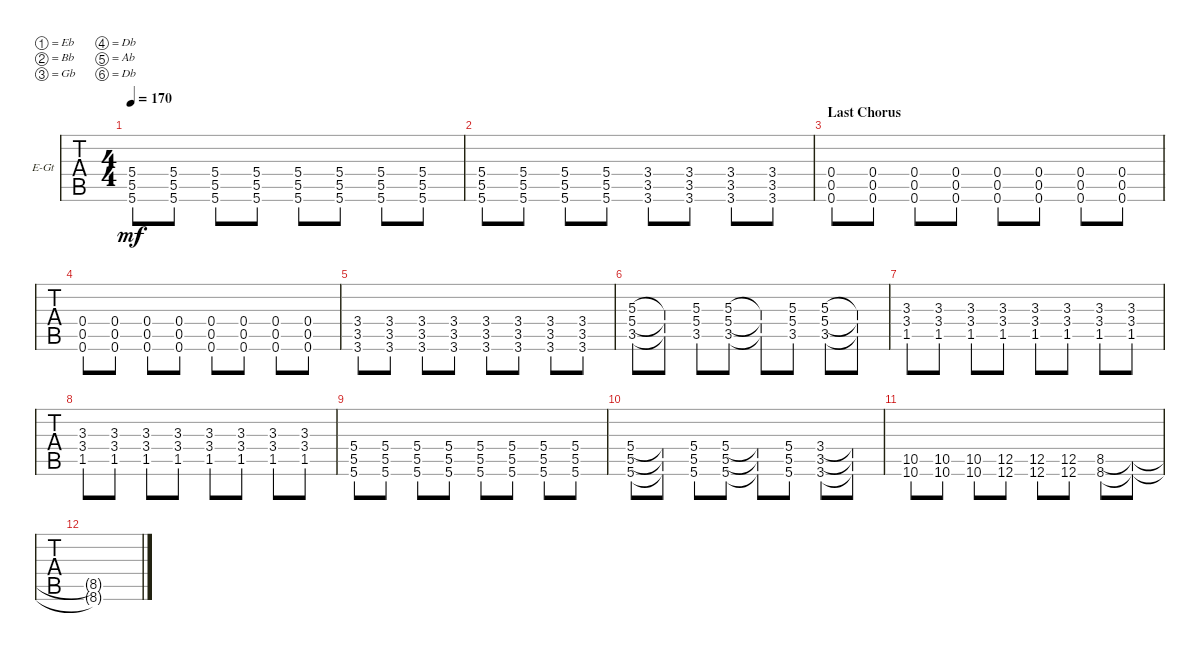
\defaultSystemsLayout 4
\bracketExtendMode groupsimilarinstruments
\firstSystemTrackNameOrientation horizontal
\otherSystemsTrackNameOrientation horizontal
\track ("Guitar 2" "E-Gt") {instrument distortionguitar}
\staff {tabs}
\tuning (Eb4 Bb3 Gb3 Db3 Ab2 Db2)
\ts (4 4)
\tempo 170
\clef g2
\ks c
(5.6 5.5 5.4).8{dy mf} (5.6 5.4 5.5).8 (5.6 5.5 5.4).8 (5.6 5.4 5.5).8 (5.6 5.5 5.4).8 (5.6 5.4 5.5).8 (5.6 5.5 5.4).8 (5.6 5.5 5.4).8 |
(5.4 5.5 5.6).8 (5.4 5.5 5.6).8 (5.5 5.4 5.6).8 (5.5 5.4 5.6).8 (3.6 3.5 3.4).8 (3.5 3.4 3.6).8 (3.5 3.4 3.6).8 (3.5 3.4 3.6).8 |
\section ("" "Last Chorus")
(0.6 0.5 0.4).8 (0.6 0.5 0.4).8 (0.6 0.5 0.4).8 (0.6 0.5 0.4).8 (0.6 0.5 0.4).8 (0.6 0.5 0.4).8 (0.6 0.5 0.4).8 (0.6 0.5 0.4).8 |
(0.6 0.5 0.4).8 (0.6 0.5 0.4).8 (0.6 0.5 0.4).8 (0.6 0.5 0.4).8 (0.6 0.5 0.4).8 (0.6 0.5 0.4).8 (0.6 0.5 0.4).8 (0.6 0.5 0.4).8 |
(3.6 3.5 3.4).8 (3.6 3.5 3.4).8 (3.6 3.5 3.4).8 (3.6 3.5 3.4).8 (3.6 3.5 3.4).8 (3.6 3.5 3.4).8 (3.6 3.5 3.4).8 (3.6 3.5 3.4).8 |
(3.5 5.4 5.3).8 (3.5{t} 5.3{t} 5.4{t}).8 (3.5 5.4 5.3).8 (3.5 5.3 5.4).8 (3.5{t} 5.4{t} 5.3{t}).8 (3.5 5.3 5.4).8 (3.5 5.4 5.3).8 (3.5{t} 5.3{t} 5.4{t}).8 |
(1.5 3.4 3.3).8 (1.5 3.4 3.3).8 (1.5 3.4 3.3).8 (1.5 3.4 3.3).8 (1.5 3.4 3.3).8 (1.5 3.4 3.3).8 (1.5 3.4 3.3).8 (1.5 3.4 3.3).8 |
(1.5 3.4 3.3).8 (1.5 3.4 3.3).8 (1.5 3.4 3.3).8 (1.5 3.4 3.3).8 (1.5 3.4 3.3).8 (1.5 3.4 3.3).8 (1.5 3.4 3.3).8 (1.5 3.4 3.3).8 |
(5.6 5.5 5.4).8 (5.6 5.4 5.5).8 (5.6 5.5 5.4).8 (5.6 5.4 5.5).8 (5.6 5.5 5.4).8 (5.6 5.4 5.5).8 (5.6 5.5 5.4).8 (5.5 5.4 5.6).8 |
(5.6 5.5 5.4).8 (5.4{t} 5.5{t} 5.6{t}).8 (5.6 5.4 5.5).8 (5.6 5.5 5.4).8 (5.6{t} 5.5{t} 5.4{t}).8 (5.6 5.4 5.5).8 (3.6 3.5 3.4).8 (3.6{t} 3.4{t} 3.5{t}).8 |
(10.6 10.5).8 (10.6 10.5).8 (10.6 10.5).8 (12.6 12.5).8 (12.6 12.5).8 (12.6 12.5).8 (8.6 8.5).8 (8.6{t} 8.5{t}).8 |
(8.5{t} 8.6{t}).1
